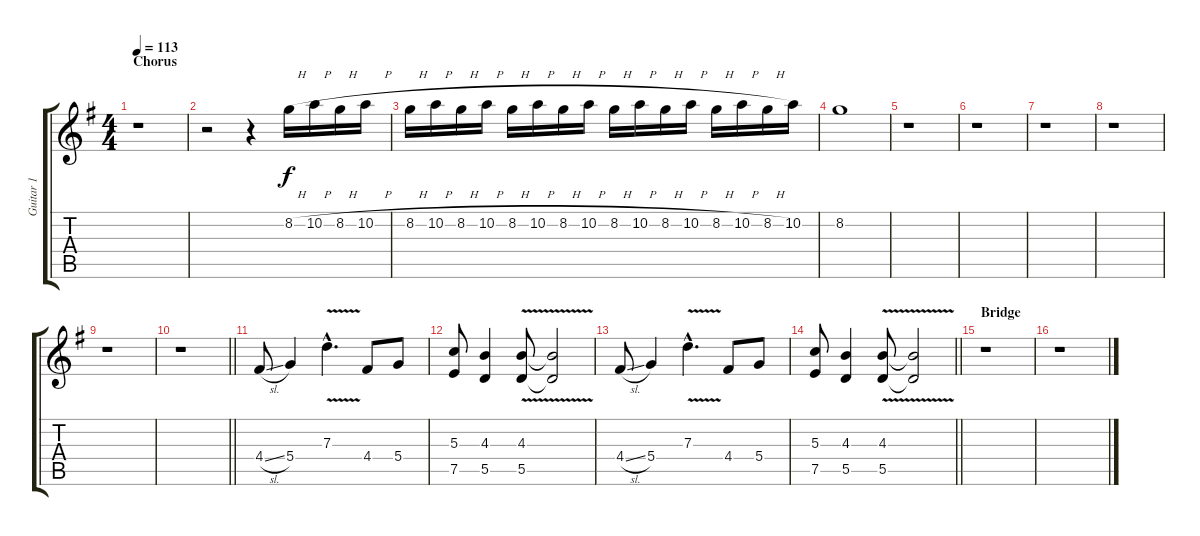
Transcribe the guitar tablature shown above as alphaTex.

\track ("Guitar 1" "Guitar 1") {instrument overdrivenguitar}
\staff {score tabs}
\tuning (E4 B3 G3 D3 A2 E2) {hide}
\ts (4 4)
\section ("" "Chorus")
\tempo 113
\clef g2
\ks g
r.1{dy f} |
r.2 r.4 8.2{h}.16 10.2{h}.16 8.2{h}.16 10.2{h}.16 |
8.2{h}.16 10.2{h}.16 8.2{h}.16 10.2{h}.16 8.2{h}.16 10.2{h}.16 8.2{h}.16 10.2{h}.16 8.2{h}.16 10.2{h}.16 8.2{h}.16 10.2{h}.16 8.2{h}.16 10.2{h}.16 8.2{h}.16 10.2.16 |
8.2.1 |
r.1 |
r.1 |
r.1 |
r.1 |
r.1 |
\barLineRight lightlight
r.1 |
4.4{sl}.8 5.4.4 7.3{v hac}.4{d} 4.4.8 5.4.8 |
(5.3 7.5).8 (4.3 5.5).4 (4.3 5.5{v}).8 (4.3{t} 5.5{t}).2 |
4.4{sl}.8 5.4.4 7.3{v hac}.4{d} 4.4.8 5.4.8 |
\barLineRight lightlight
(5.3 7.5).8 (4.3 5.5).4 (4.3 5.5{v}).8 (4.3{t} 5.5{t}).2 |
\section ("" "Bridge")
r.1 |
r.1
